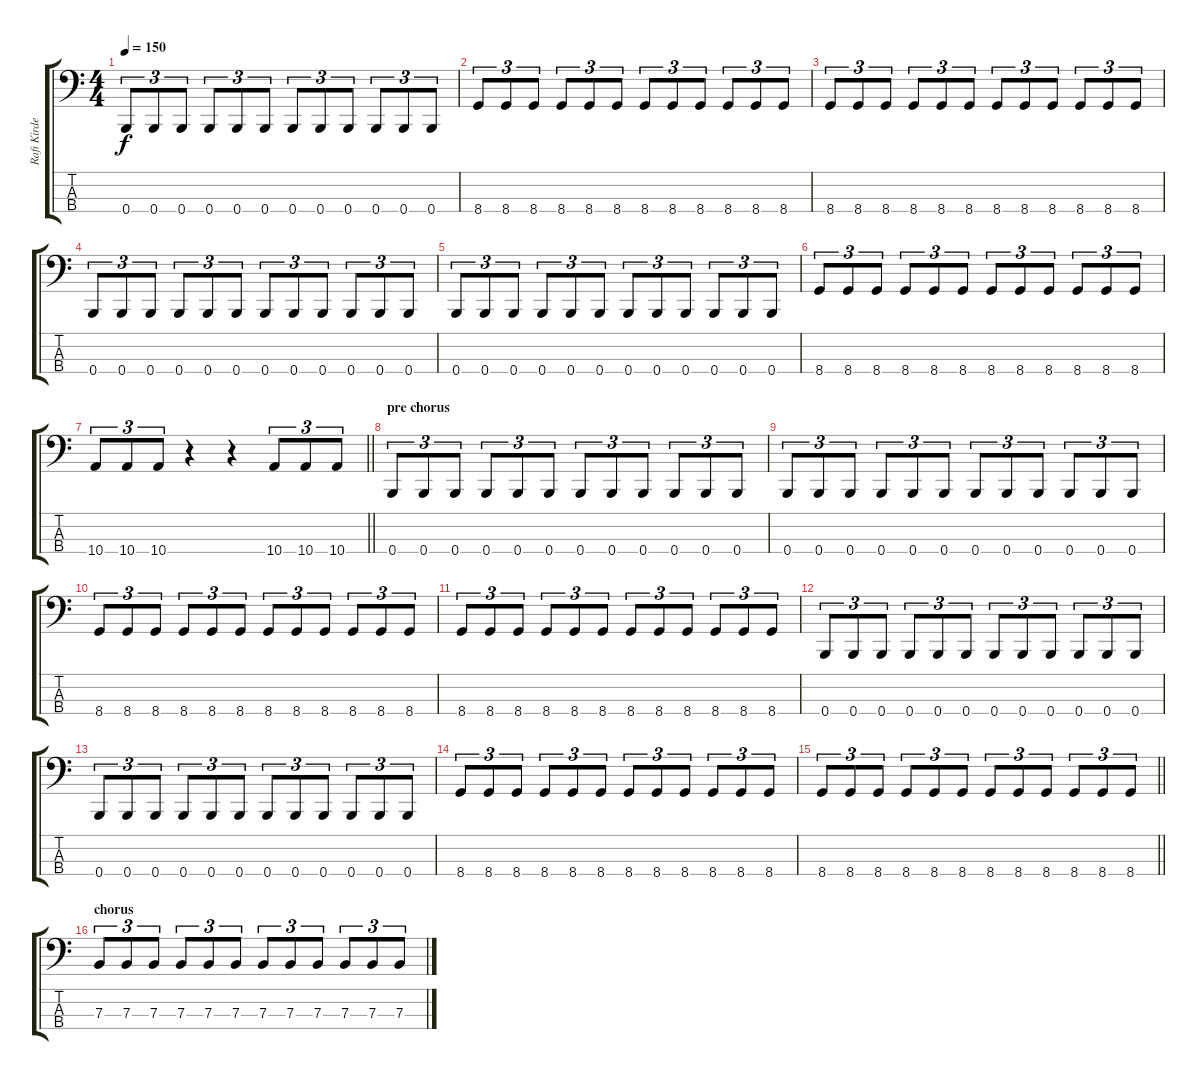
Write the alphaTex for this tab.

\track ("Rafi Kirder" "Rafi Kirde") {instrument electricbasspick}
\staff {score tabs}
\tuning (D2 A1 E1 B0) {hide}
\ts (4 4)
\tempo 150
\clef f4
\ks c
0.4.8{tu (3 2) dy f} 0.4.8{tu (3 2)} 0.4.8{tu (3 2)} 0.4.8{tu (3 2)} 0.4.8{tu (3 2)} 0.4.8{tu (3 2)} 0.4.8{tu (3 2)} 0.4.8{tu (3 2)} 0.4.8{tu (3 2)} 0.4.8{tu (3 2)} 0.4.8{tu (3 2)} 0.4.8{tu (3 2)} |
8.4.8{tu (3 2)} 8.4.8{tu (3 2)} 8.4.8{tu (3 2)} 8.4.8{tu (3 2)} 8.4.8{tu (3 2)} 8.4.8{tu (3 2)} 8.4.8{tu (3 2)} 8.4.8{tu (3 2)} 8.4.8{tu (3 2)} 8.4.8{tu (3 2)} 8.4.8{tu (3 2)} 8.4.8{tu (3 2)} |
8.4.8{tu (3 2)} 8.4.8{tu (3 2)} 8.4.8{tu (3 2)} 8.4.8{tu (3 2)} 8.4.8{tu (3 2)} 8.4.8{tu (3 2)} 8.4.8{tu (3 2)} 8.4.8{tu (3 2)} 8.4.8{tu (3 2)} 8.4.8{tu (3 2)} 8.4.8{tu (3 2)} 8.4.8{tu (3 2)} |
0.4.8{tu (3 2)} 0.4.8{tu (3 2)} 0.4.8{tu (3 2)} 0.4.8{tu (3 2)} 0.4.8{tu (3 2)} 0.4.8{tu (3 2)} 0.4.8{tu (3 2)} 0.4.8{tu (3 2)} 0.4.8{tu (3 2)} 0.4.8{tu (3 2)} 0.4.8{tu (3 2)} 0.4.8{tu (3 2)} |
0.4.8{tu (3 2)} 0.4.8{tu (3 2)} 0.4.8{tu (3 2)} 0.4.8{tu (3 2)} 0.4.8{tu (3 2)} 0.4.8{tu (3 2)} 0.4.8{tu (3 2)} 0.4.8{tu (3 2)} 0.4.8{tu (3 2)} 0.4.8{tu (3 2)} 0.4.8{tu (3 2)} 0.4.8{tu (3 2)} |
8.4.8{tu (3 2)} 8.4.8{tu (3 2)} 8.4.8{tu (3 2)} 8.4.8{tu (3 2)} 8.4.8{tu (3 2)} 8.4.8{tu (3 2)} 8.4.8{tu (3 2)} 8.4.8{tu (3 2)} 8.4.8{tu (3 2)} 8.4.8{tu (3 2)} 8.4.8{tu (3 2)} 8.4.8{tu (3 2)} |
\barLineRight lightlight
10.4.8{tu (3 2)} 10.4.8{tu (3 2)} 10.4.8{tu (3 2)} r.4 r.4 10.4.8{tu (3 2)} 10.4.8{tu (3 2)} 10.4.8{tu (3 2)} |
\section ("" "pre chorus")
0.4.8{tu (3 2)} 0.4.8{tu (3 2)} 0.4.8{tu (3 2)} 0.4.8{tu (3 2)} 0.4.8{tu (3 2)} 0.4.8{tu (3 2)} 0.4.8{tu (3 2)} 0.4.8{tu (3 2)} 0.4.8{tu (3 2)} 0.4.8{tu (3 2)} 0.4.8{tu (3 2)} 0.4.8{tu (3 2)} |
0.4.8{tu (3 2)} 0.4.8{tu (3 2)} 0.4.8{tu (3 2)} 0.4.8{tu (3 2)} 0.4.8{tu (3 2)} 0.4.8{tu (3 2)} 0.4.8{tu (3 2)} 0.4.8{tu (3 2)} 0.4.8{tu (3 2)} 0.4.8{tu (3 2)} 0.4.8{tu (3 2)} 0.4.8{tu (3 2)} |
8.4.8{tu (3 2)} 8.4.8{tu (3 2)} 8.4.8{tu (3 2)} 8.4.8{tu (3 2)} 8.4.8{tu (3 2)} 8.4.8{tu (3 2)} 8.4.8{tu (3 2)} 8.4.8{tu (3 2)} 8.4.8{tu (3 2)} 8.4.8{tu (3 2)} 8.4.8{tu (3 2)} 8.4.8{tu (3 2)} |
8.4.8{tu (3 2)} 8.4.8{tu (3 2)} 8.4.8{tu (3 2)} 8.4.8{tu (3 2)} 8.4.8{tu (3 2)} 8.4.8{tu (3 2)} 8.4.8{tu (3 2)} 8.4.8{tu (3 2)} 8.4.8{tu (3 2)} 8.4.8{tu (3 2)} 8.4.8{tu (3 2)} 8.4.8{tu (3 2)} |
0.4.8{tu (3 2)} 0.4.8{tu (3 2)} 0.4.8{tu (3 2)} 0.4.8{tu (3 2)} 0.4.8{tu (3 2)} 0.4.8{tu (3 2)} 0.4.8{tu (3 2)} 0.4.8{tu (3 2)} 0.4.8{tu (3 2)} 0.4.8{tu (3 2)} 0.4.8{tu (3 2)} 0.4.8{tu (3 2)} |
0.4.8{tu (3 2)} 0.4.8{tu (3 2)} 0.4.8{tu (3 2)} 0.4.8{tu (3 2)} 0.4.8{tu (3 2)} 0.4.8{tu (3 2)} 0.4.8{tu (3 2)} 0.4.8{tu (3 2)} 0.4.8{tu (3 2)} 0.4.8{tu (3 2)} 0.4.8{tu (3 2)} 0.4.8{tu (3 2)} |
8.4.8{tu (3 2)} 8.4.8{tu (3 2)} 8.4.8{tu (3 2)} 8.4.8{tu (3 2)} 8.4.8{tu (3 2)} 8.4.8{tu (3 2)} 8.4.8{tu (3 2)} 8.4.8{tu (3 2)} 8.4.8{tu (3 2)} 8.4.8{tu (3 2)} 8.4.8{tu (3 2)} 8.4.8{tu (3 2)} |
\barLineRight lightlight
8.4.8{tu (3 2)} 8.4.8{tu (3 2)} 8.4.8{tu (3 2)} 8.4.8{tu (3 2)} 8.4.8{tu (3 2)} 8.4.8{tu (3 2)} 8.4.8{tu (3 2)} 8.4.8{tu (3 2)} 8.4.8{tu (3 2)} 8.4.8{tu (3 2)} 8.4.8{tu (3 2)} 8.4.8{tu (3 2)} |
\section ("" "chorus")
7.3.8{tu (3 2)} 7.3.8{tu (3 2)} 7.3.8{tu (3 2)} 7.3.8{tu (3 2)} 7.3.8{tu (3 2)} 7.3.8{tu (3 2)} 7.3.8{tu (3 2)} 7.3.8{tu (3 2)} 7.3.8{tu (3 2)} 7.3.8{tu (3 2)} 7.3.8{tu (3 2)} 7.3.8{tu (3 2)}
